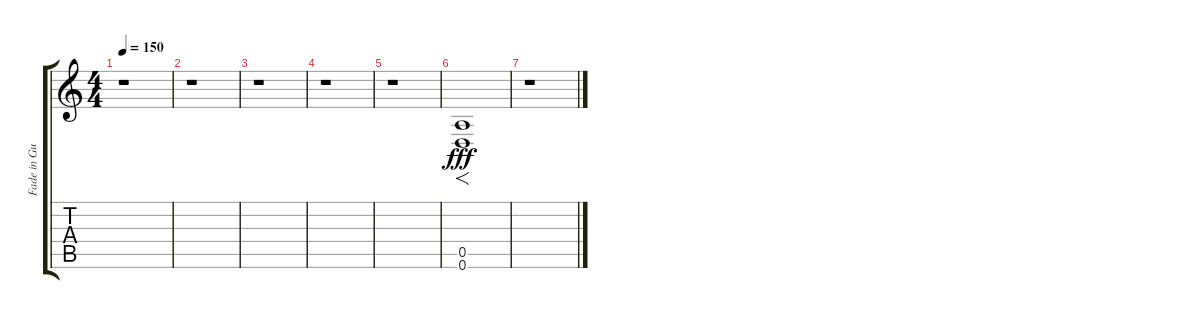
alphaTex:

\track ("Fade in Guitar Fill" "Fade in Gu") {instrument distortionguitar}
\staff {score tabs}
\tuning (E4 B3 G3 D3 A2 D2) {hide}
\ts (4 4)
\tempo 150
\clef g2
\ks c
r.1{dy fff} |
r.1 |
r.1 |
r.1 |
r.1 |
(0.5 0.6).1{f} |
r.1
